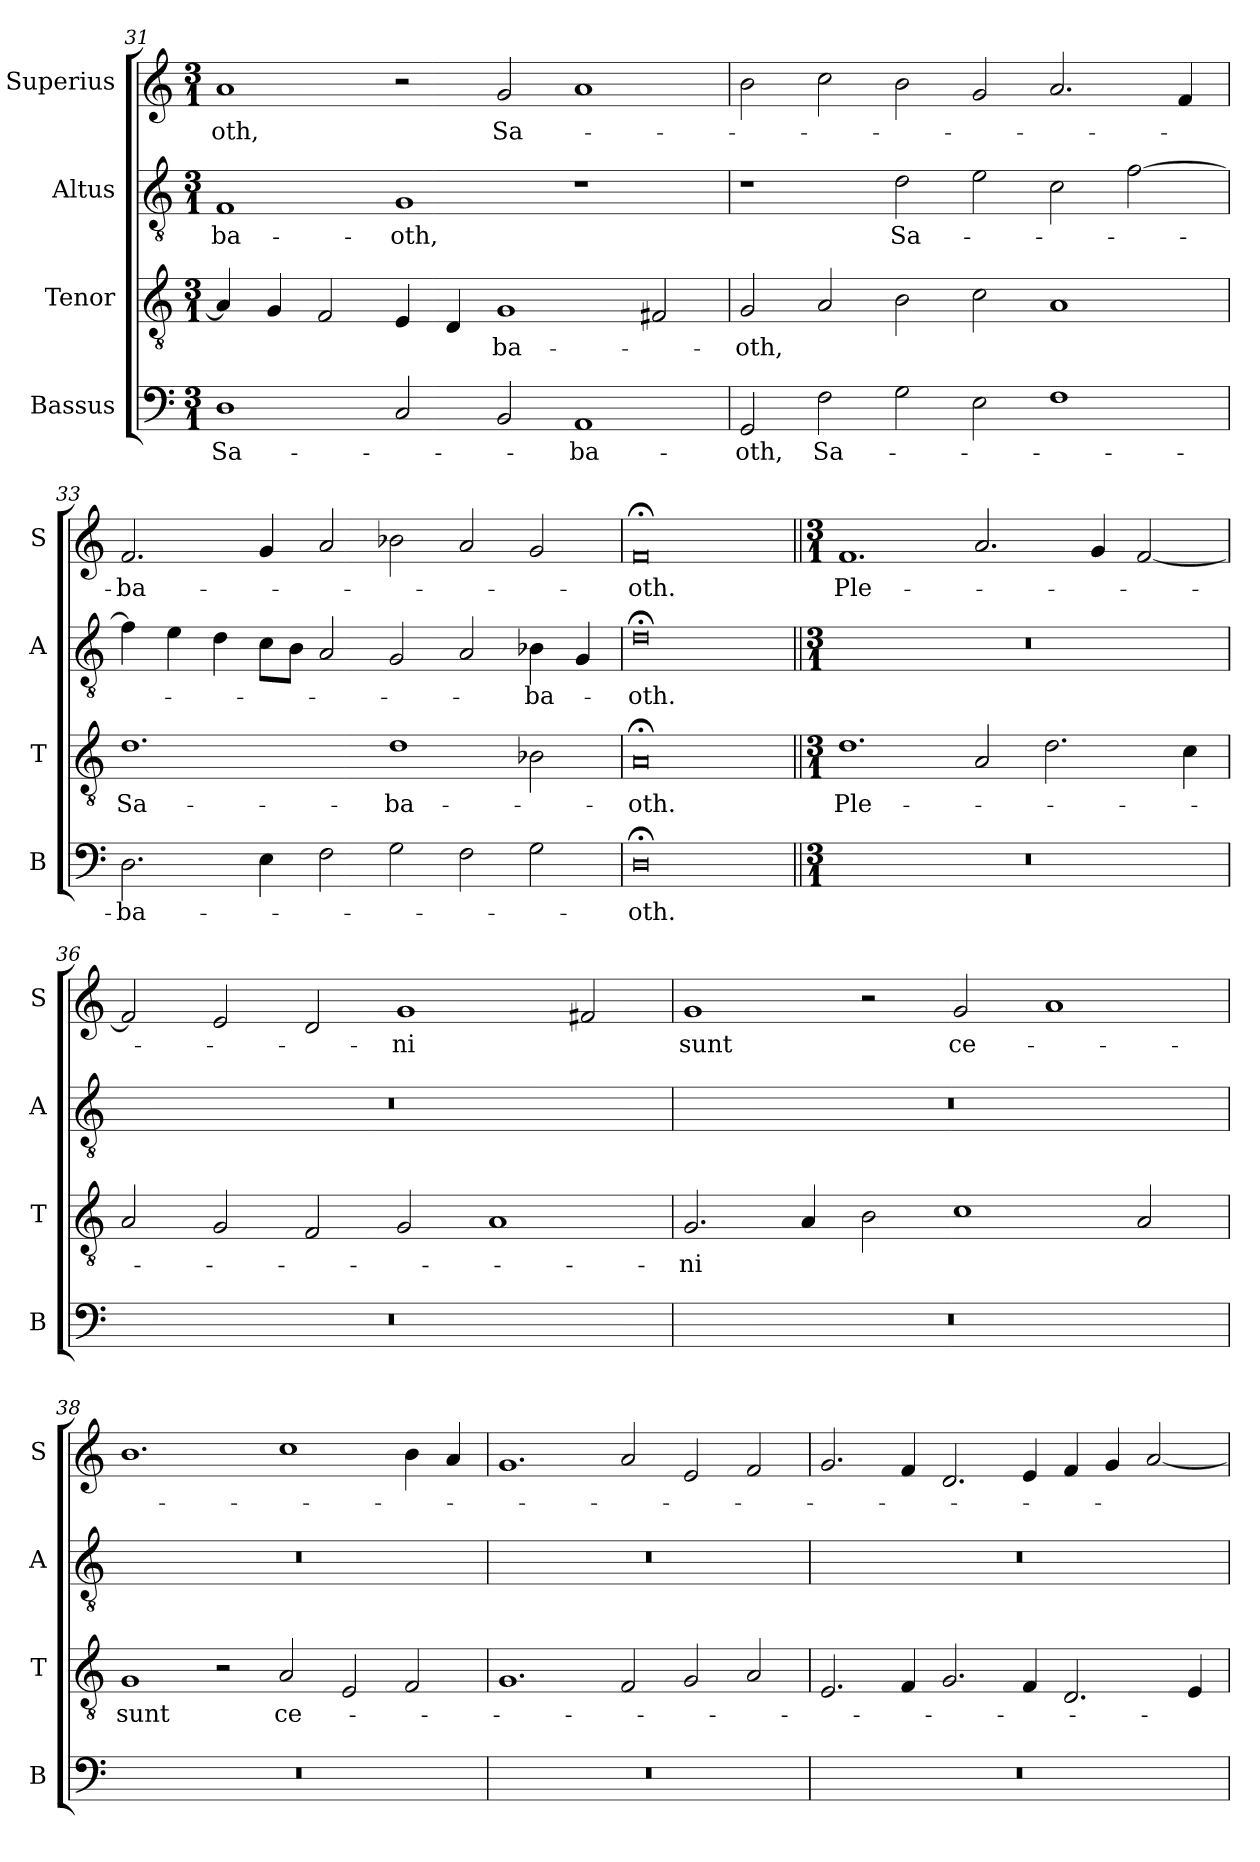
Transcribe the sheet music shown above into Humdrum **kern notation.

**kern	**text	**kern	**text	**kern	**text	**kern	**text
*part4	*part4	*part3	*part3	*part2	*part2	*part1	*part1
*staff4	*staff4	*staff3	*staff3	*staff2	*staff2	*staff1	*staff1
*I"Bassus	*	*I"Tenor	*	*I"Altus	*	*I"Superius	*
*I'B	*	*I'T	*	*I'A	*	*I'S	*
*clefF4	*	*clefGv2	*	*clefGv2	*	*clefG2	*
*k[]	*	*k[]	*	*k[]	*	*k[]	*
*M3/1	*	*M3/1	*	*M3/1	*	*M3/1	*
=31	=31	=31	=31	=31	=31	=31	=31
!	!	!	!	!	!LO:LY:i	!	!LO:LY:i
1D	Sa-	4A]	.	1F	-ba-	1a	-oth,
.	.	4G	.	.	.	.	.
.	.	2F	.	.	.	.	.
!	!	!	!	!	!LO:LY:i	!	!
2C	.	4E	.	1G	-oth,	2r	.
.	.	4D	.	.	.	.	.
!	!	!	!	!	!	!	!LO:LY:i
2BB	.	1G	-ba-	.	.	2g	Sa-
1AA	-ba-	.	.	1r	.	1a	.
.	.	2F#X	.	.	.	.	.
=32	=32	=32	=32	=32	=32	=32	=32
!	!	!	!LO:LY:i	!	!	!	!
2GG	-oth,	2G	-oth,	1r	.	2b	.
!	!LO:LY:i	!	!	!	!	!	!
2F	Sa-	2A	.	.	.	2cc	.
2G	.	2B	.	2d	Sa-	2b	.
2E	.	2c	.	2e	.	2g	.
1F	.	1A	.	2c	.	2.a	.
.	.	.	.	[2f	.	.	.
.	.	.	.	.	.	4f	.
=33	=33	=33	=33	=33	=33	=33	=33
!	!LO:LY:i	!	!LO:LY:i	!	!	!	!LO:LY:i
2.D	-ba-	1.d	Sa-	4f]	.	2.f	-ba-
.	.	.	.	4e	.	.	.
.	.	.	.	4d	.	.	.
4E	.	.	.	8cL	.	4g	.
.	.	.	.	8BJ	.	.	.
2F	.	.	.	2A	.	2a	.
!	!	!	!LO:LY:i	!	!	!	!
2G	.	1d	-ba-	2G	.	2b-X	.
2F	.	.	.	2A	.	2a	.
2G	.	2B-X	.	4B-X	-ba-	2g	.
.	.	.	.	4G	.	.	.
=34	=34	=34	=34	=34	=34	=34	=34
!	!LO:LY:i	!	!	!	!	!	!
0D;<	-oth.	0A;<	-oth.	0d;<	-oth.	0f;<	-oth.
=35||	=35||	=35||	=35||	=35||	=35||	=35||	=35||
*M3/1	*	*M3/1	*	*M3/1	*	*M3/1	*
0.r	.	1.d	Ple-	0.r	.	1.f	Ple-
.	.	2A	.	.	.	2.a	.
.	.	2.d	.	.	.	.	.
.	.	.	.	.	.	4g	.
.	.	.	.	.	.	[2f	.
.	.	4c	.	.	.	.	.
=36	=36	=36	=36	=36	=36	=36	=36
0.r	.	2A	.	0.r	.	2f]	.
.	.	2G	.	.	.	2e	.
.	.	2F	.	.	.	2d	.
.	.	2G	.	.	.	1g	-ni
.	.	1A	.	.	.	.	.
.	.	.	.	.	.	2f#X	.
=37	=37	=37	=37	=37	=37	=37	=37
0.r	.	2.G	-ni	0.r	.	1g	sunt
.	.	4A	.	.	.	.	.
.	.	2B	.	.	.	2r	.
.	.	1c	.	.	.	2g	ce-
.	.	.	.	.	.	1a	.
.	.	2A	.	.	.	.	.
=38	=38	=38	=38	=38	=38	=38	=38
0.r	.	1G	sunt	0.r	.	1.b	.
.	.	2r	.	.	.	.	.
.	.	2A	ce-	.	.	1cc	.
.	.	2E	.	.	.	.	.
.	.	2F	.	.	.	4b	.
.	.	.	.	.	.	4a	.
=39	=39	=39	=39	=39	=39	=39	=39
0.r	.	1.G	.	0.r	.	1.g	.
.	.	2F	.	.	.	2a	.
.	.	2G	.	.	.	2e	.
.	.	2A	.	.	.	2f	.
=40	=40	=40	=40	=40	=40	=40	=40
0.r	.	2.E	.	0.r	.	2.g	.
.	.	4F	.	.	.	4f	.
.	.	2.G	.	.	.	2.d	.
.	.	4F	.	.	.	4e	.
.	.	2.D	.	.	.	4f	.
.	.	.	.	.	.	4g	.
.	.	.	.	.	.	[2a	.
.	.	4E	.	.	.	.	.
=	=	=	=	=	=	=	=
*-	*-	*-	*-	*-	*-	*-	*-
